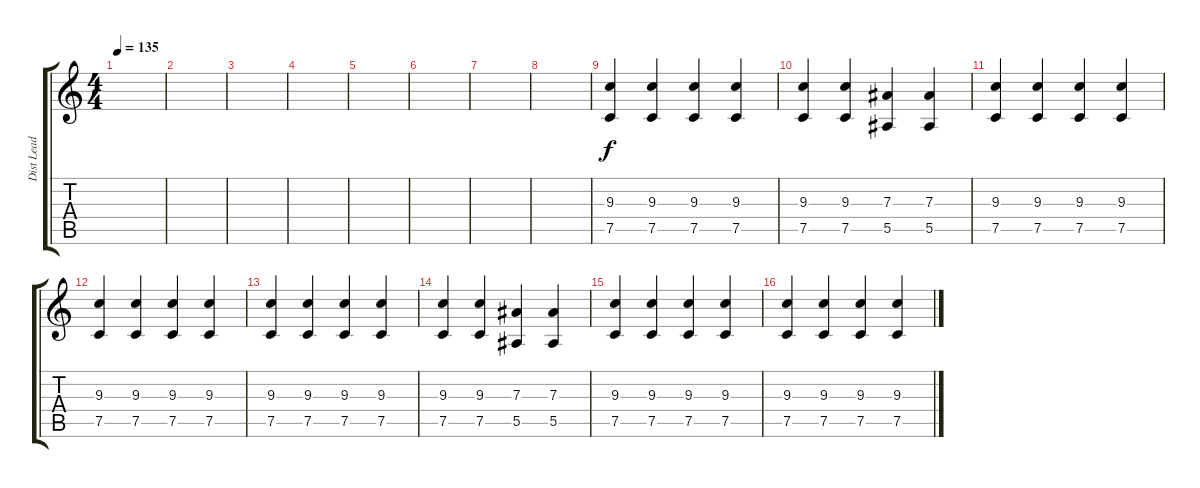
\track ("Dist Lead" "Dist Lead") {instrument distortionguitar}
\staff {score tabs}
\tuning (C4 G3 Eb3 Bb2 F2 C2) {hide}
\ts (4 4)
\tempo 135
\clef g2
\ks c
|
|
|
|
|
|
|
|
(9.3 7.5).4 (9.3 7.5).4 (9.3 7.5).4 (9.3 7.5).4 |
(9.3 7.5).4 (9.3 7.5).4 (7.3 5.5).4 (7.3 5.5).4 |
(9.3 7.5).4 (9.3 7.5).4 (9.3 7.5).4 (9.3 7.5).4 |
(9.3 7.5).4 (9.3 7.5).4 (9.3 7.5).4 (9.3 7.5).4 |
(9.3 7.5).4 (9.3 7.5).4 (9.3 7.5).4 (9.3 7.5).4 |
(9.3 7.5).4 (9.3 7.5).4 (7.3 5.5).4 (7.3 5.5).4 |
(9.3 7.5).4 (9.3 7.5).4 (9.3 7.5).4 (9.3 7.5).4 |
(9.3 7.5).4 (9.3 7.5).4 (9.3 7.5).4 (9.3 7.5).4
